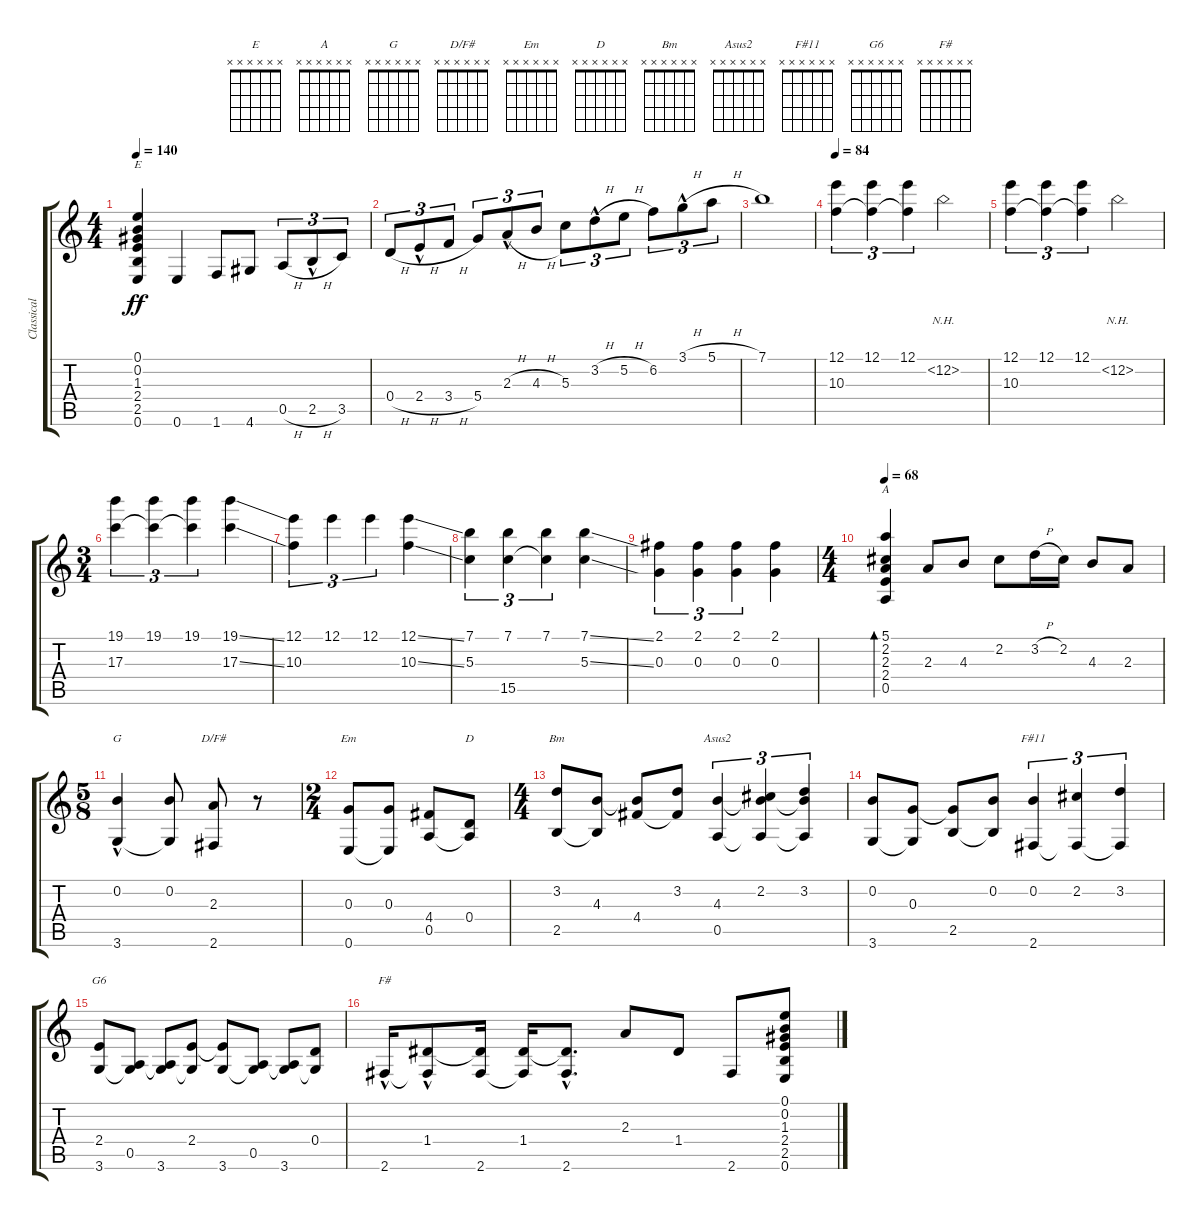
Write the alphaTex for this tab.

\track ("Classical Guitar" "Classical ") {instrument acousticguitarnylon}
\staff {score tabs}
\tuning (E4 B3 G3 D3 A2 E2) {hide}
\chord ("E" x x x x x x) {firstfret 0}
\chord ("A" x x x x x x) {firstfret 0}
\chord ("G" x x x x x x) {firstfret 0}
\chord ("D/F#" x x x x x x) {firstfret 0}
\chord ("Em" x x x x x x) {firstfret 0}
\chord ("D" x x x x x x) {firstfret 0}
\chord ("Bm" x x x x x x) {firstfret 0}
\chord ("Asus2" x x x x x x) {firstfret 0}
\chord ("F#11" x x x x x x) {firstfret 0}
\chord ("G6" x x x x x x) {firstfret 0}
\chord ("F#" x x x x x x) {firstfret 0}
\ts (4 4)
\tempo 140
\clef g2
\ks c
(0.1 0.2 1.3 2.4 2.5 0.6).4{ch "E" dy ff} 0.6.4 1.6.8 4.6.8 0.5{h}.8{tu (3 2)} 2.5{h hac}.8{tu (3 2)} 3.5.8{tu (3 2)} |
0.4{h}.8{tu (3 2)} 2.4{h hac}.8{tu (3 2)} 3.4{h}.8{tu (3 2)} 5.4.8{tu (3 2)} 2.3{h hac}.8{tu (3 2)} 4.3{h}.8{tu (3 2)} 5.3.8{tu (3 2)} 3.2{h hac}.8{tu (3 2)} 5.2{h}.8{tu (3 2)} 6.2.8{tu (3 2)} 3.1{h hac}.8{tu (3 2)} 5.1{h}.8{tu (3 2)} |
7.1.1 |
\tempo 84
(12.1 10.3).4{tu (3 2)} (12.1 10.3{t}).4{tu (3 2)} (12.1 10.3{t}).4{tu (3 2)} 12.2{nh}.2 |
(12.1 10.3).4{tu (3 2)} (12.1 10.3{t}).4{tu (3 2)} (12.1 10.3{t}).4{tu (3 2)} 12.2{nh}.2 |
\ts (3 4)
(19.1 17.3).4{tu (3 2)} (19.1 17.3{t}).4{tu (3 2)} (19.1 17.3{t}).4{tu (3 2)} (19.1{ss} 17.3{ss}).4 |
(12.1 10.3).4{tu (3 2)} 12.1.4{tu (3 2)} 12.1.4{tu (3 2)} (12.1{ss} 10.3{ss}).4 |
(7.1 5.3).4{tu (3 2)} (7.1 15.5).4{tu (3 2)} (7.1 15.5{t}).4{tu (3 2)} (7.1{ss} 5.3{ss}).4 |
(2.1 0.3).4{tu (3 2)} (2.1 0.3).4{tu (3 2)} (2.1 0.3).4{tu (3 2)} (2.1 0.3).4 |
\ts (4 4)
\tempo 68
(5.1 2.2 2.3 2.4 0.5).4{bd 60 ch "A"} 2.3.8 4.3.8 2.2.8 3.2{h}.16 2.2.16 4.3.8 2.3.8 |
\ts (5 8)
(0.2 3.6{hac}).4{ch "G"} (0.2 3.6{t}).8 (2.3 2.6).8{ch "D/F#"} r.8 |
\ts (2 4)
(0.3 0.6).8{ch "Em"} (0.3 0.6{t}).8 (4.4 0.5).8 (0.4 0.5{t}).8{ch "D"} |
\ts (4 4)
(3.2 2.5).8{ch "Bm"} (4.3 2.5{t}).8 (4.3{t} 4.4).8 (3.2 4.4{t}).8 (4.3 0.5).4{tu (3 2) ch "Asus2"} (2.2 4.3{t} 0.5{t}).4{tu (3 2)} (3.2 4.3{t} 0.5{t}).4{tu (3 2)} |
(0.2 3.6).8 (0.3 3.6{t}).8 (0.3{t} 2.5).8 (0.2 2.5{t}).8 (0.2 2.6).4{tu (3 2) ch "F#11"} (2.2 2.6{t}).4{tu (3 2)} (3.2 2.6{t}).4{tu (3 2)} |
(2.4 3.6).8{ch "G6"} (0.5 3.6{t}).8 (0.5{t} 3.6).8 (2.4 3.6{t}).8 (2.4{t} 3.6).8 (0.5 3.6{t}).8 (0.5{t} 3.6).8 (0.4 3.6{t}).8 |
2.6{hac}.16{ch "F#"} (1.4{hac} 2.6{t}).8 (1.4{t} 2.6).16 (1.4 2.6{t}).16 (1.4{hac t} 2.6{hac}).8{d} 2.3.8 1.4.8 2.6.8 (0.1 0.2 1.3 2.4 2.5 0.6).8
